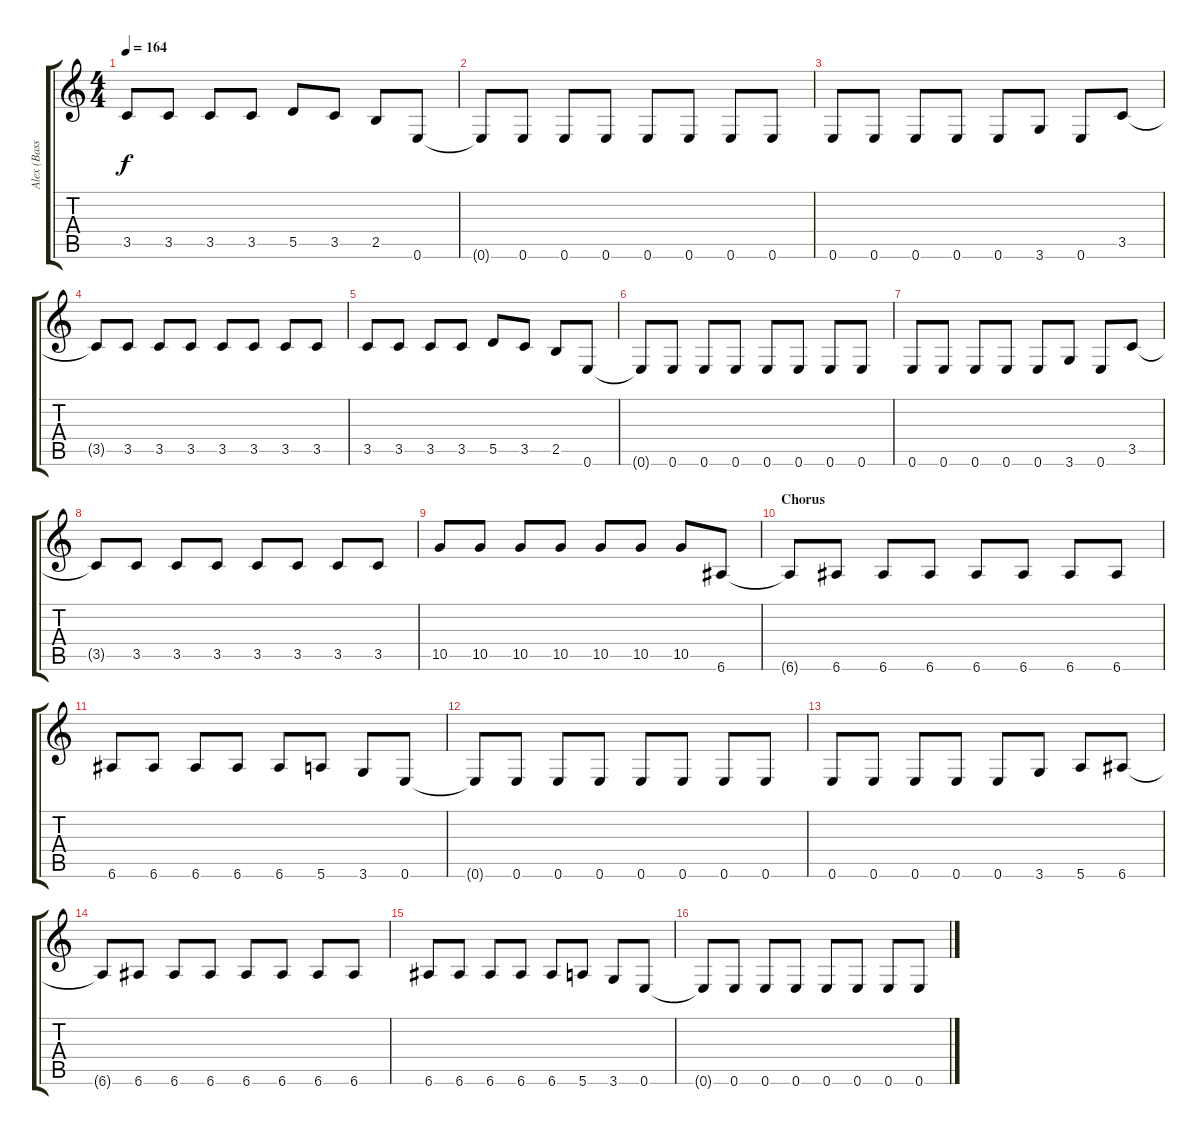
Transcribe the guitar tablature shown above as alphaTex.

\track ("Alex (Bass)" "Alex (Bass") {instrument electricbasspick}
\staff {score tabs}
\tuning (E4 B3 G3 D3 A2 E2) {hide}
\ts (4 4)
\tempo 164
\clef g2
\ks c
3.5.8{dy f} 3.5.8 3.5.8 3.5.8 5.5.8 3.5.8 2.5.8 0.6.8 |
0.6{t}.8 0.6.8 0.6.8 0.6.8 0.6.8 0.6.8 0.6.8 0.6.8 |
0.6.8 0.6.8 0.6.8 0.6.8 0.6.8 3.6.8 0.6.8 3.5.8 |
3.5{t}.8 3.5.8 3.5.8 3.5.8 3.5.8 3.5.8 3.5.8 3.5.8 |
3.5.8 3.5.8 3.5.8 3.5.8 5.5.8 3.5.8 2.5.8 0.6.8 |
0.6{t}.8 0.6.8 0.6.8 0.6.8 0.6.8 0.6.8 0.6.8 0.6.8 |
0.6.8 0.6.8 0.6.8 0.6.8 0.6.8 3.6.8 0.6.8 3.5.8 |
3.5{t}.8 3.5.8 3.5.8 3.5.8 3.5.8 3.5.8 3.5.8 3.5.8 |
10.5.8 10.5.8 10.5.8 10.5.8 10.5.8 10.5.8 10.5.8 6.6.8 |
\section ("" "Chorus")
6.6{t}.8 6.6.8 6.6.8 6.6.8 6.6.8 6.6.8 6.6.8 6.6.8 |
6.6.8 6.6.8 6.6.8 6.6.8 6.6.8 5.6.8 3.6.8 0.6.8 |
0.6{t}.8 0.6.8 0.6.8 0.6.8 0.6.8 0.6.8 0.6.8 0.6.8 |
0.6.8 0.6.8 0.6.8 0.6.8 0.6.8 3.6.8 5.6.8 6.6.8 |
6.6{t}.8 6.6.8 6.6.8 6.6.8 6.6.8 6.6.8 6.6.8 6.6.8 |
6.6.8 6.6.8 6.6.8 6.6.8 6.6.8 5.6.8 3.6.8 0.6.8 |
0.6{t}.8 0.6.8 0.6.8 0.6.8 0.6.8 0.6.8 0.6.8 0.6.8
